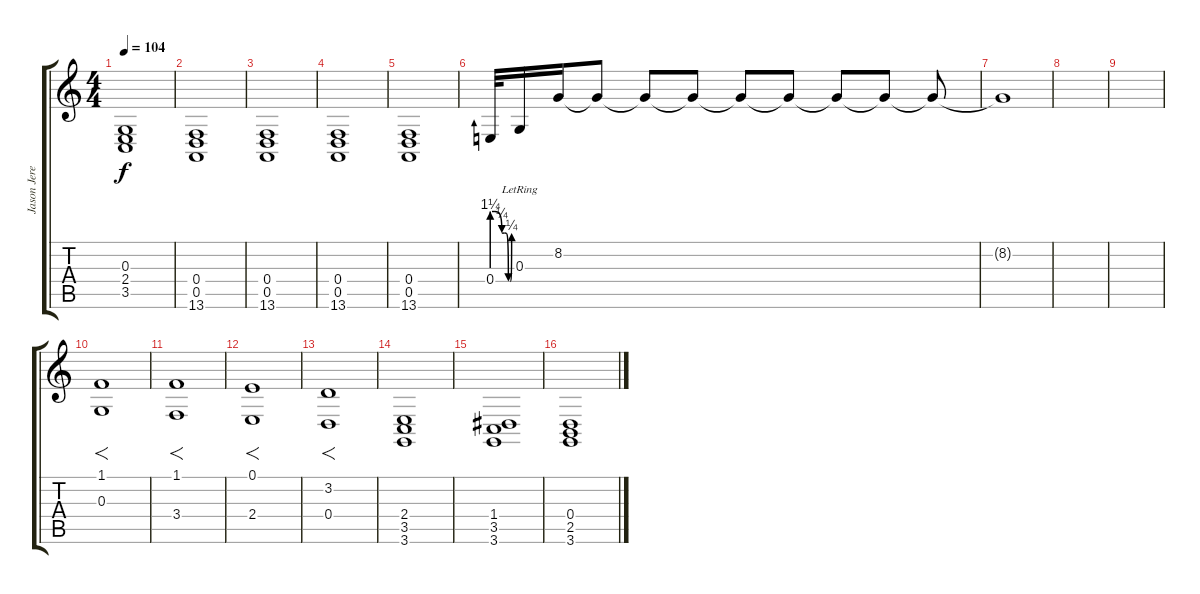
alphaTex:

\track ("Jason Jeremy Freese(keyboard)" "Jason Jere") {instrument brightacousticpiano}
\staff {score tabs}
\tuning (E4 B3 G3 D3 A2 E2) {hide}
\ts (4 4)
\tempo 104
\clef g2
\ks c
(0.3 2.4 3.5).1{dy f} |
(0.4 0.5 13.6).1 |
(0.4 0.5 13.6).1 |
(0.4 0.5 13.6).1 |
(0.4 0.5 13.6).1 |
0.4{be (custom 0 5 9 5 30 1 38 1 43 1 50 0 56 0 60 1)}.32{volume 16 instrument distortionguitar} 0.3{lr}.16 8.2.16 8.2{t}.8 8.2{t}.8 8.2{t}.8{balance 5} 8.2{t}.8{balance 11} 8.2{t}.8{balance 5} 8.2{t}.8{balance 11} 8.2{t}.8{balance 5} 8.2{t}.8{balance 8} |
8.2{t}.1{volume 0 instrument electricgrandpiano} |
|
|
(1.1 0.3).1{f instrument electricgrandpiano} |
(1.1 3.4).1{f} |
(0.1 2.4).1{f} |
(3.2 0.4).1{f} |
(2.4 3.5 3.6).1{instrument electricgrandpiano} |
(1.4 3.5 3.6).1 |
(0.4 2.5 3.6).1
